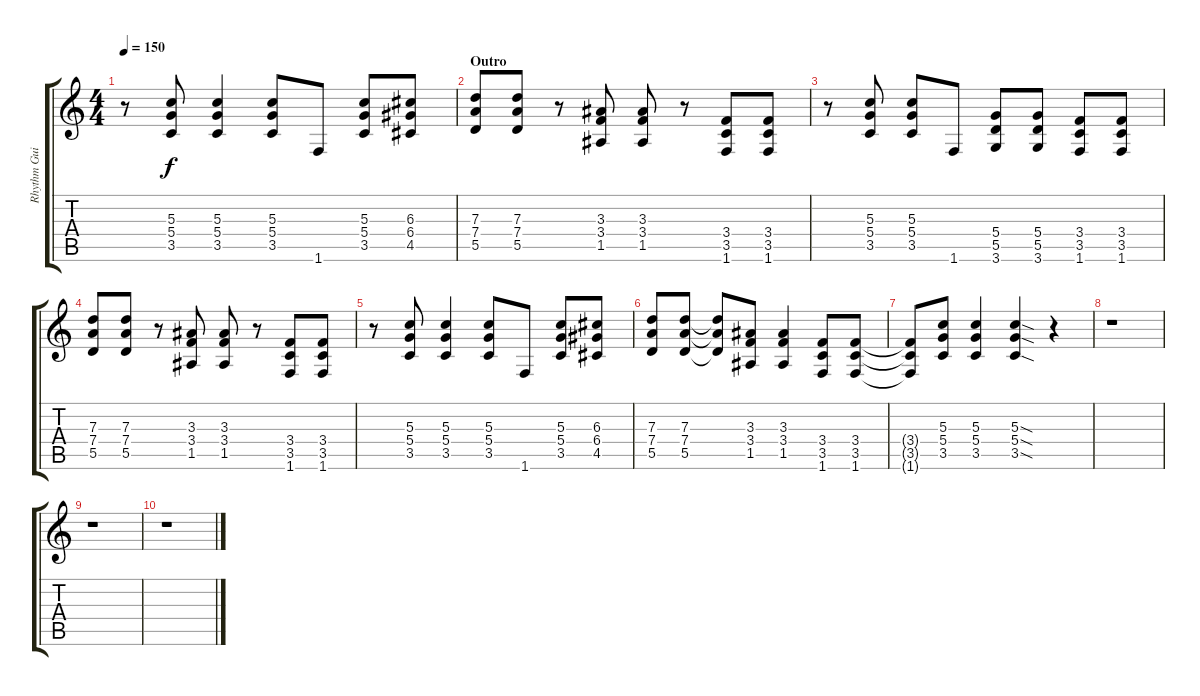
\track ("Rhythm Guitar" "Rhythm Gui") {instrument overdrivenguitar}
\staff {score tabs}
\tuning (E4 B3 G3 D3 A2 E2) {hide}
\ts (4 4)
\tempo 150
\clef g2
\ks c
r.8{dy f} (5.3 5.4 3.5).8 (5.3 5.4 3.5).4 (5.3 5.4 3.5).8 1.6.8 (5.3 5.4 3.5).8 (6.3 6.4 4.5).8 |
\section ("" "Outro")
(7.3 7.4 5.5).8 (7.3 7.4 5.5).8 r.8 (3.3 3.4 1.5).8 (3.3 3.4 1.5).8 r.8 (3.4 3.5 1.6).8 (3.4 3.5 1.6).8 |
r.8 (5.3 5.4 3.5).8 (5.3 5.4 3.5).8 1.6.8 (5.4 5.5 3.6).8 (5.4 5.5 3.6).8 (3.4 3.5 1.6).8 (3.4 3.5 1.6).8 |
(7.3 7.4 5.5).8 (7.3 7.4 5.5).8 r.8 (3.3 3.4 1.5).8 (3.3 3.4 1.5).8 r.8 (3.4 3.5 1.6).8 (3.4 3.5 1.6).8 |
r.8 (5.3 5.4 3.5).8 (5.3 5.4 3.5).4 (5.3 5.4 3.5).8 1.6.8 (5.3 5.4 3.5).8 (6.3 6.4 4.5).8 |
(7.3 7.4 5.5).8 (7.3 7.4 5.5).8 (7.3{t} 7.4{t} 5.5{t}).8 (3.3 3.4 1.5).8 (3.3 3.4 1.5).4 (3.4 3.5 1.6).8 (3.4 3.5 1.6).8 |
(3.4{t} 3.5{t} 1.6{t}).8 (5.3 5.4 3.5).8 (5.3 5.4 3.5).4 (5.3{sod} 5.4{sod} 3.5{sod}).4 r.4 |
r.1 |
r.1 |
r.1
